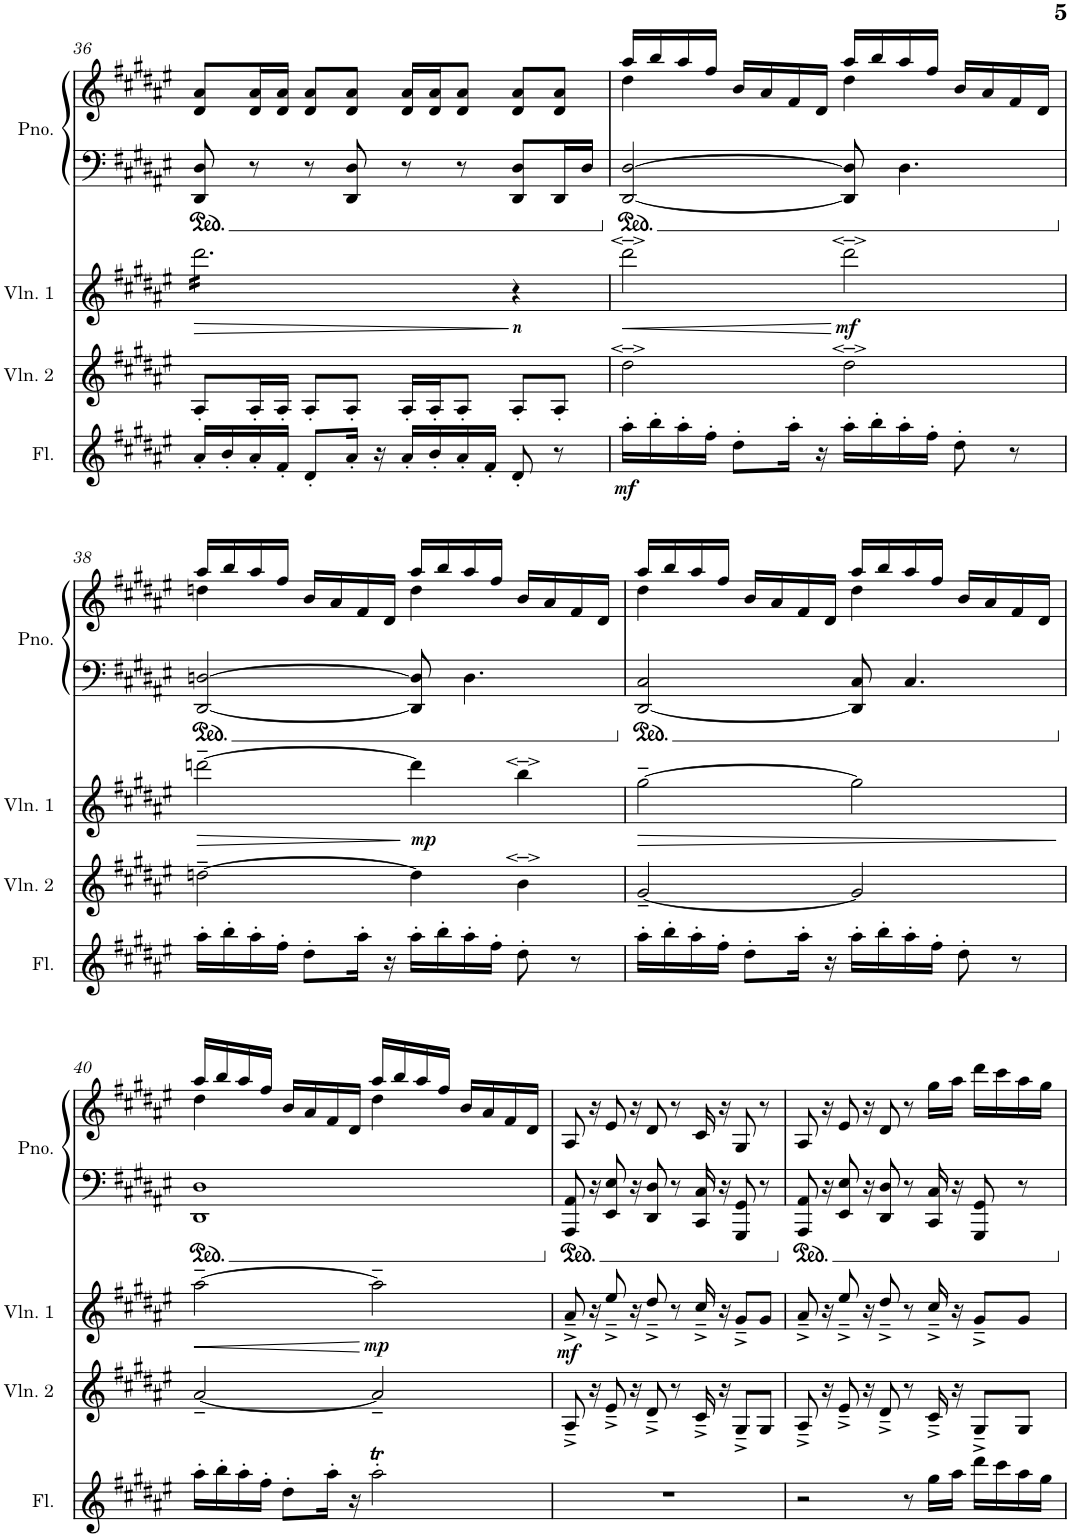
**kern	**dynam	**kern	**kern	**dynam	**kern	**kern
*part4	*part4	*part3	*part2	*part2	*part1	*part1
*staff5	*staff5	*staff4	*staff3	*staff3	*staff2	*staff1
*I"Flute	*	*I"Violin 2	*I"Violin 1	*	*I"Piano	*
*I'Fl.	*	*I'Vln. 2	*I'Vln. 1	*	*I'Pno.	*
!!LO:PB:g=z
*clefG2	*	*clefG2	*clefG2	*	*clefF4	*clefG2
*k[f#c#g#d#a#e#]	*	*k[f#c#g#d#a#e#]	*k[f#c#g#d#a#e#]	*	*k[f#c#g#d#a#e#]	*k[f#c#g#d#a#e#]
*M4/4	*	*M4/4	*M4/4	*	*M4/4	*M4/4
=36	=36	=36	=36	=36	=36	=36
!	!	!	!	!LO:HP:b	!	!
*	*	*	*tremolo	*	*	*
16a#'/LL	.	8A#'/L	16ddd#\LL	>	8DD#/ 8D#/	8d#/ 8a#/L
16b'/	.	.	16ddd#\	.	.	.
16a#'/	.	16A#'/L	16ddd#\	.	8r	16d#/ 16a#/L
16f#'/JJ	.	16A#'/JJ	16ddd#\	.	.	16d#/ 16a#/JJ
8d#'/L	.	8A#'/L	16ddd#\	.	8r	8d#/ 8a#/L
.	.	.	16ddd#\	.	.	.
16a#'/Jk	.	8A#'/J	16ddd#\	.	8DD#/ 8D#/	8d#/ 8a#/J
16r	.	.	16ddd#\	.	.	.
16a#'/LL	.	16A#'/LL	16ddd#\	.	8r	16d#/ 16a#/LL
16b'/	.	16A#'/J	16ddd#\	.	.	16d#/ 16a#/J
16a#'/	.	8A#'/J	16ddd#\	.	8r	8d#/ 8a#/J
16f#'/JJ	.	.	16ddd#\JJ	.	.	.
*	*	*	*Xtremolo	*	*	*
!	!	!	!	!LO:DY:n=1:b	!	!
8d#'/	.	8A#'/L	4r	] other-dynamics	8DD#/ 8D#/L	8d#/ 8a#/L
8r	.	8A#'/J	.	.	16DD#/L	8d#/ 8a#/J
.	.	.	.	.	16D#/JJ	.
=37	=37	=37	=37	=37	=37	=37
!	!LO:DY:b	!	!	!LO:HP:b	!	!
*	*	*	*	*	*	*^
16aa#'\LL	mf	2dd#~\	2ddd#~\	<	[<2DD#/ [>2D#/	16aa#/LL	4dd#\
16bb'\	.	.	.	.	.	16bb/	.
16aa#'\	.	.	.	.	.	16aa#/	.
16ff#'\JJ	.	.	.	.	.	16ff#/JJ	.
8dd#'\L	.	.	.	.	.	16b/LL	4ryy
.	.	.	.	.	.	16a#/	.
16aa#'\Jk	.	.	.	.	.	16f#/	.
16r	.	.	.	.	.	16d#/JJ	.
!	!	!	!	!LO:DY:n=1:b	!	!	!
16aa#'\LL	.	2dd#~\	2ddd#~\	[ mf	8DD#/] 8D#/]	16aa#/LL	4dd#\
16bb'\	.	.	.	.	.	16bb/	.
16aa#'\	.	.	.	.	4.D#\	16aa#/	.
16ff#'\JJ	.	.	.	.	.	16ff#/JJ	.
8dd#'\	.	.	.	.	.	16b/LL	4ryy
.	.	.	.	.	.	16a#/	.
8r	.	.	.	.	.	16f#/	.
.	.	.	.	.	.	16d#/JJ	.
!!LO:LB:g=z	!!
=38	=38	=38	=38	=38	=38	=38	=38
!	!	!	!	!LO:HP:b	!	!	!
16aa#'\LL	.	[2ddn~\	[2dddn~\	>	[<2DD#/ [>2Dn/	16aa#/LL	4ddn\
16bb'\	.	.	.	.	.	16bb/	.
16aa#'\	.	.	.	.	.	16aa#/	.
16ff#'\JJ	.	.	.	.	.	16ff#/JJ	.
8dd#'\L	.	.	.	.	.	16b/LL	4ryy
.	.	.	.	.	.	16a#/	.
16aa#'\Jk	.	.	.	.	.	16f#/	.
16r	.	.	.	.	.	16d#/JJ	.
16aa#'\LL	.	4dd\]	4ddd\]	]	8DD#/] 8D/]	16aa#/LL	4dd\
16bb'\	.	.	.	.	.	16bb/	.
16aa#'\	.	.	.	.	4.D\	16aa#/	.
16ff#'\JJ	.	.	.	.	.	16ff#/JJ	.
!	!	!	!	!LO:DY:b	!	!	!
8dd#'\	.	4b~\	4bb~\	mp	.	16b/LL	4ryy
.	.	.	.	.	.	16a#/	.
8r	.	.	.	.	.	16f#/	.
.	.	.	.	.	.	16d#/JJ	.
=39	=39	=39	=39	=39	=39	=39	=39
!	!	!	!	!LO:HP:b	!	!	!
16aa#'\LL	.	[2g#~/	[2gg#~\	>	[<2DD#/ 2C#/	16aa#/LL	4dd#\
16bb'\	.	.	.	.	.	16bb/	.
16aa#'\	.	.	.	.	.	16aa#/	.
16ff#'\JJ	.	.	.	.	.	16ff#/JJ	.
8dd#'\L	.	.	.	.	.	16b/LL	4ryy
.	.	.	.	.	.	16a#/	.
16aa#'\Jk	.	.	.	.	.	16f#/	.
16r	.	.	.	.	.	16d#/JJ	.
16aa#'\LL	.	2g#/]	2gg#\]	.	8DD#/] 8C#/	16aa#/LL	4dd#\
16bb'\	.	.	.	.	.	16bb/	.
16aa#'\	.	.	.	.	4.C#/	16aa#/	.
16ff#'\JJ	.	.	.	.	.	16ff#/JJ	.
8dd#'\	.	.	.	.	.	16b/LL	4ryy
.	.	.	.	.	.	16a#/	.
8r	.	.	.	.	.	16f#/	.
.	.	.	.	.	.	16d#/JJ	.
*	*	*	*	*	*	*v	*v
.	.	.	.	]	.	.
!!LO:LB:g=z
=40	=40	=40	=40	=40	=40	=40
!	!	!	!	!LO:HP:b	!	!
*	*	*	*	*	*^	*^
16aa#'\LL	.	[2a#~/	[2aa#~\	<	1D#	1DD#	16aa#/LL	4dd#\
16bb'\	.	.	.	.	.	.	16bb/	.
16aa#'\	.	.	.	.	.	.	16aa#/	.
16ff#'\JJ	.	.	.	.	.	.	16ff#/JJ	.
8dd#'\L	.	.	.	.	.	.	16b/LL	4ryy
.	.	.	.	.	.	.	16a#/	.
16aa#'\Jk	.	.	.	.	.	.	16f#/	.
16r	.	.	.	.	.	.	16d#/JJ	.
!	!	!	!	!LO:DY:n=1:b	!	!	!	!
2aa#t'\	.	2a#~/]	2aa#~\]	[ mp	.	.	16aa#/LL	4dd#\
.	.	.	.	.	.	.	16bb/	.
.	.	.	.	.	.	.	16aa#/	.
.	.	.	.	.	.	.	16ff#/JJ	.
.	.	.	.	.	.	.	16b/LL	4ryy
.	.	.	.	.	.	.	16a#/	.
.	.	.	.	.	.	.	16f#/	.
.	.	.	.	.	.	.	16d#/JJ	.
*	*	*	*	*	*v	*v	*	*
*	*	*	*	*	*	*v	*v
=41	=41	=41	=41	=41	=41	=41
!	!	!	!	!LO:DY:b	!	!
1r	.	8A#~^/	8a#~^/	mf	8AAA#/ 8AA#/	8A#/
.	.	16r	16r	.	16r	16r
.	.	8e#~^/	8ee#~^/	.	8EE#/ 8E#/	8e#/
.	.	16r	16r	.	16r	16r
.	.	8d#~^/	8dd#~^/	.	8DD#/ 8D#/	8d#/
.	.	8r	8r	.	8r	8r
.	.	16c#~^/	16cc#~^/	.	16CC#/ 16C#/	16c#/
.	.	16r	16r	.	16r	16r
.	.	8G#~^/L	8g#~^/L	.	8GGG#/ 8GG#/	8G#/
.	.	8G#/J	8g#/J	.	8r	8r
=42	=42	=42	=42	=42	=42	=42
2r	.	8A#~^/	8a#~^/	.	8AAA#/ 8AA#/	8A#/
.	.	16r	16r	.	16r	16r
.	.	8e#~^/	8ee#~^/	.	8EE#/ 8E#/	8e#/
.	.	16r	16r	.	16r	16r
.	.	8d#~^/	8dd#~^/	.	8DD#/ 8D#/	8d#/
8r	.	8r	8r	.	8r	8r
16gg#\LL	.	16c#~^/	16cc#~^/	.	16CC#/ 16C#/	16gg#\LL
16aa#\JJ	.	16r	16r	.	16r	16aa#\JJ
16ddd#\LL	.	8G#~^/L	8g#~^/L	.	8GGG#/ 8GG#/	16ddd#\LL
16ccc#\	.	.	.	.	.	16ccc#\
16aa#\	.	8G#/J	8g#/J	.	8r	16aa#\
16gg#\JJ	.	.	.	.	.	16gg#\JJ
=	=	=	=	=	=	=
*-	*-	*-	*-	*-	*-	*-
